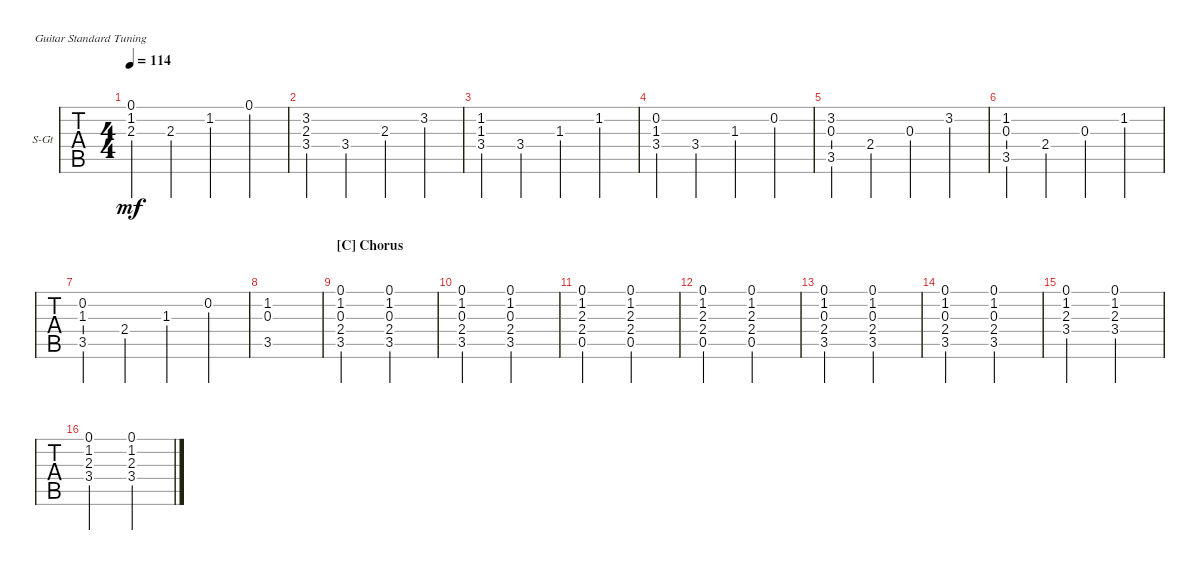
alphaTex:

\defaultSystemsLayout 4
\bracketExtendMode groupsimilarinstruments
\firstSystemTrackNameOrientation horizontal
\otherSystemsTrackNameOrientation horizontal
\track ("Steel Guitar" "S-Gt") {instrument acousticguitarsteel}
\staff {tabs}
\tuning (E4 B3 G3 D3 A2 E2)
\ts (4 4)
\tempo 114
\clef g2
\ks c
(0.1 1.2 2.3).4{dy mf} 2.3.4 1.2.4 0.1.4 |
(2.3 3.2 3.4).4{lyrics (0 "") lyrics (1 "") lyrics (2 "") lyrics (3 "") lyrics (4 "")} 3.4.4{lyrics (0 "") lyrics (1 "") lyrics (2 "") lyrics (3 "") lyrics (4 "")} 2.3.4{lyrics (0 "") lyrics (1 "") lyrics (2 "") lyrics (3 "") lyrics (4 "")} 3.2.4{lyrics (0 "") lyrics (1 "") lyrics (2 "") lyrics (3 "") lyrics (4 "")} |
(1.2 1.3 3.4).4{lyrics (0 "") lyrics (1 "") lyrics (2 "") lyrics (3 "") lyrics (4 "")} 3.4.4{lyrics (0 "") lyrics (1 "") lyrics (2 "") lyrics (3 "") lyrics (4 "")} 1.3.4{lyrics (0 "") lyrics (1 "") lyrics (2 "") lyrics (3 "") lyrics (4 "")} 1.2.4{lyrics (0 "") lyrics (1 "") lyrics (2 "") lyrics (3 "") lyrics (4 "")} |
(3.4 0.2 1.3).4{lyrics (0 "") lyrics (1 "") lyrics (2 "") lyrics (3 "") lyrics (4 "")} 3.4.4{lyrics (0 "") lyrics (1 "") lyrics (2 "") lyrics (3 "") lyrics (4 "")} 1.3.4{lyrics (0 "") lyrics (1 "") lyrics (2 "") lyrics (3 "") lyrics (4 "")} 0.2.4{lyrics (0 "") lyrics (1 "") lyrics (2 "") lyrics (3 "") lyrics (4 "")} |
(3.2 0.3 3.5).4{lyrics (0 "") lyrics (1 "") lyrics (2 "") lyrics (3 "") lyrics (4 "")} 2.4.4{lyrics (0 "") lyrics (1 "") lyrics (2 "") lyrics (3 "") lyrics (4 "")} 0.3.4{lyrics (0 "") lyrics (1 "") lyrics (2 "") lyrics (3 "") lyrics (4 "")} 3.2.4{lyrics (0 "") lyrics (1 "") lyrics (2 "") lyrics (3 "") lyrics (4 "")} |
(1.2 0.3 3.5).4{lyrics (0 "") lyrics (1 "") lyrics (2 "") lyrics (3 "") lyrics (4 "")} 2.4.4{lyrics (0 "") lyrics (1 "") lyrics (2 "") lyrics (3 "") lyrics (4 "")} 0.3.4{lyrics (0 "") lyrics (1 "") lyrics (2 "") lyrics (3 "") lyrics (4 "")} 1.2.4{lyrics (0 "") lyrics (1 "") lyrics (2 "") lyrics (3 "") lyrics (4 "")} |
(0.2 1.3 3.5).4{lyrics (0 "") lyrics (1 "") lyrics (2 "") lyrics (3 "") lyrics (4 "")} 2.4.4{lyrics (0 "") lyrics (1 "") lyrics (2 "") lyrics (3 "") lyrics (4 "")} 1.3.4{lyrics (0 "") lyrics (1 "") lyrics (2 "") lyrics (3 "") lyrics (4 "")} 0.2.4{lyrics (0 "") lyrics (1 "") lyrics (2 "") lyrics (3 "") lyrics (4 "")} |
(1.2 0.3 3.5).1{lyrics (0 "") lyrics (1 "") lyrics (2 "") lyrics (3 "") lyrics (4 "")} |
\section ("C" "Chorus")
(0.1 1.2 0.3 3.5 2.4).2 (0.1 1.2 0.3 3.5 2.4).2 |
(0.1 1.2 0.3 3.5 2.4).2 (0.1 1.2 0.3 3.5 2.4).2 |
(0.1 1.2 2.3 2.4 0.5).2 (0.1 1.2 2.3 2.4 0.5).2 |
(0.1 1.2 2.3 2.4 0.5).2 (0.1 1.2 2.3 2.4 0.5).2 |
(0.1 1.2 0.3 3.5 2.4).2 (0.1 1.2 0.3 3.5 2.4).2 |
(0.1 1.2 0.3 3.5 2.4).2 (0.1 1.2 0.3 3.5 2.4).2 |
(0.1 1.2 2.3 3.4).2 (0.1 1.2 2.3 3.4).2 |
(0.1 1.2 2.3 3.4).2{lyrics (0 "") lyrics (1 "") lyrics (2 "") lyrics (3 "") lyrics (4 "")} (0.1 1.2 2.3 3.4).2{lyrics (0 "") lyrics (1 "") lyrics (2 "") lyrics (3 "") lyrics (4 "")}
